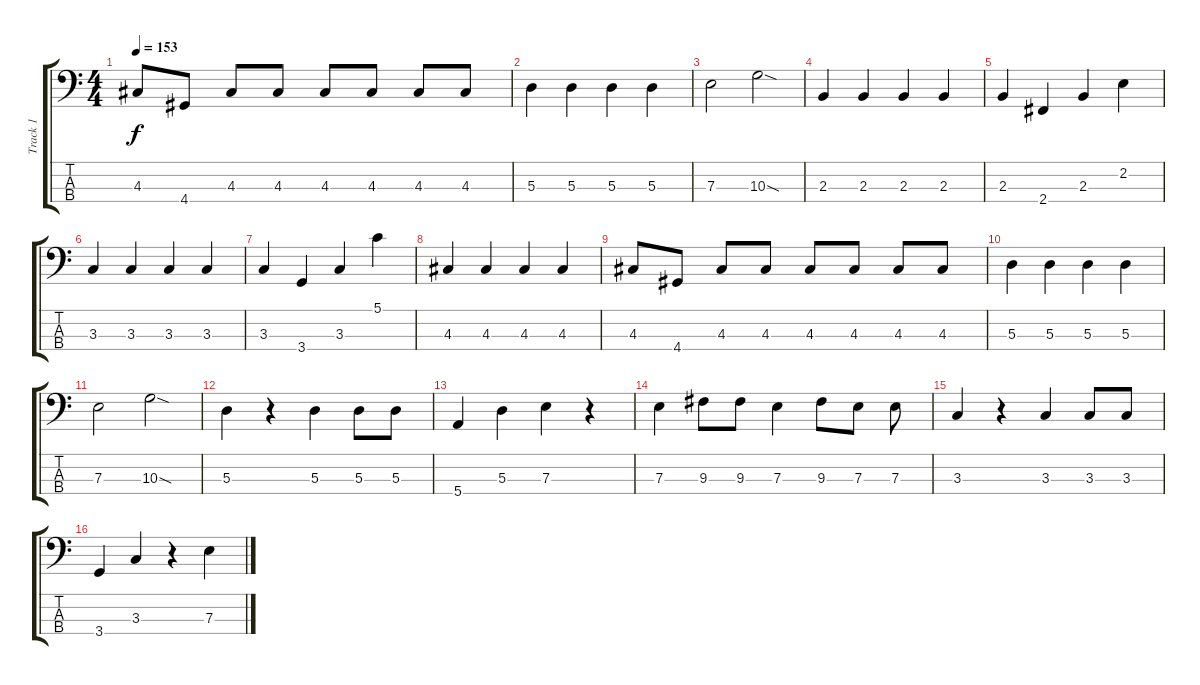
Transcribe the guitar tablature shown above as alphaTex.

\track ("Track 1" "Track 1") {instrument electricbassfinger}
\staff {score tabs}
\tuning (G2 D2 A1 E1) {hide}
\ts (4 4)
\tempo 153
\clef f4
\ks c
4.3.8{dy f} 4.4.8 4.3.8 4.3.8 4.3.8 4.3.8 4.3.8 4.3.8 |
5.3.4 5.3.4 5.3.4 5.3.4 |
7.3.2 10.3{sod}.2 |
2.3.4 2.3.4 2.3.4 2.3.4 |
2.3.4 2.4.4 2.3.4 2.2.4 |
3.3.4 3.3.4 3.3.4 3.3.4 |
3.3.4 3.4.4 3.3.4 5.1.4 |
4.3.4 4.3.4 4.3.4 4.3.4 |
4.3.8 4.4.8 4.3.8 4.3.8 4.3.8 4.3.8 4.3.8 4.3.8 |
5.3.4 5.3.4 5.3.4 5.3.4 |
7.3.2 10.3{sod}.2 |
5.3.4 r.4 5.3.4 5.3.8 5.3.8 |
5.4.4 5.3.4 7.3.4 r.4 |
7.3.4 9.3.8 9.3.8 7.3.4 9.3.8 7.3.8 7.3.8 |
3.3.4 r.4 3.3.4 3.3.8 3.3.8 |
3.4.4 3.3.4 r.4 7.3.4
